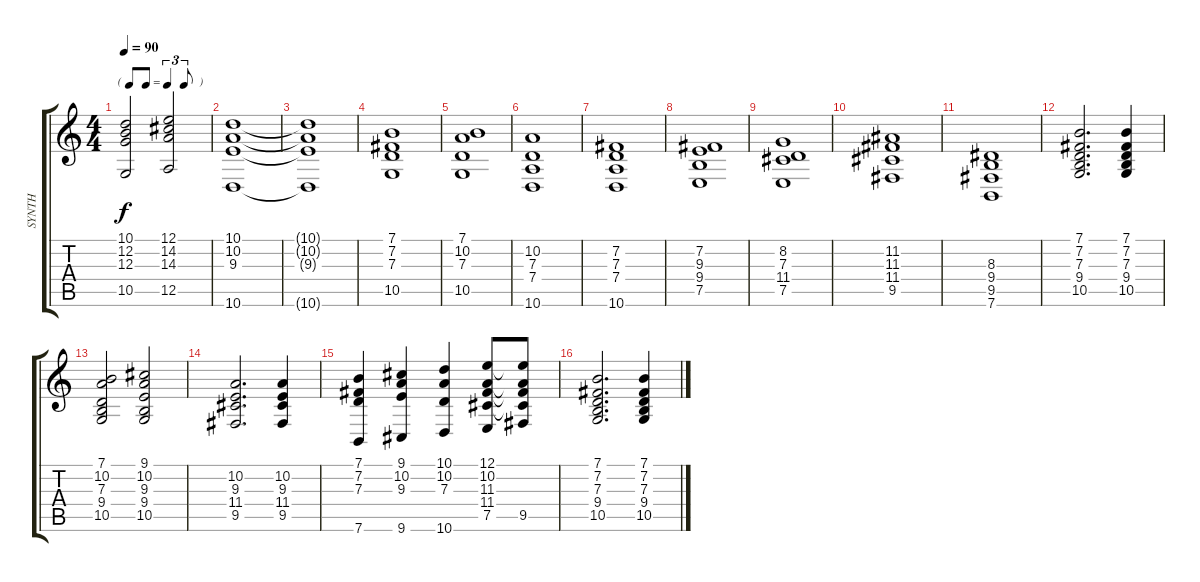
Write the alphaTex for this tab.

\track ("SYNTH" "SYNTH") {instrument lead3calliope}
\staff {score tabs}
\tuning (E4 B3 G3 D3 A2 E2) {hide}
\ts (4 4)
\tf triplet8th
\tempo 90
\clef g2
\ks c
(10.1 12.2 12.3 10.5).2{dy f} (12.1 14.2 14.3 12.5).2 |
(10.1 10.2 9.3 10.6).1 |
(10.1{t} 10.2{t} 9.3{t} 10.6{t}).1 |
(7.1 7.2 7.3 10.5).1 |
(7.1 10.2 7.3 10.5).1 |
(10.2 7.3 7.4 10.6).1 |
(7.2 7.3 7.4 10.6).1 |
(7.2 9.3 9.4 7.5).1 |
(8.2 7.3 11.4 7.5).1 |
(11.2 11.3 11.4 9.5).1 |
(8.3 9.4 9.5 7.6).1 |
(7.1 7.2 7.3 9.4 10.5).2{d} (7.1 7.2 7.3 9.4 10.5).4 |
(7.1 10.2 7.3 9.4 10.5).2 (9.1 10.2 9.3 9.4 10.5).2 |
(10.2 9.3 11.4 9.5).2{d} (10.2 9.3 11.4 9.5).4 |
(7.1 7.2 7.3 7.6).4 (9.1 10.2 9.3 9.6).4 (10.1 10.2 7.3 10.6).4 (12.1 10.2 11.3 11.4 7.5).8 (12.1{t} 10.2{t} 11.3{t} 11.4{t} 9.5).8 |
(7.1 7.2 7.3 9.4 10.5).2{d} (7.1 7.2 7.3 9.4 10.5).4
